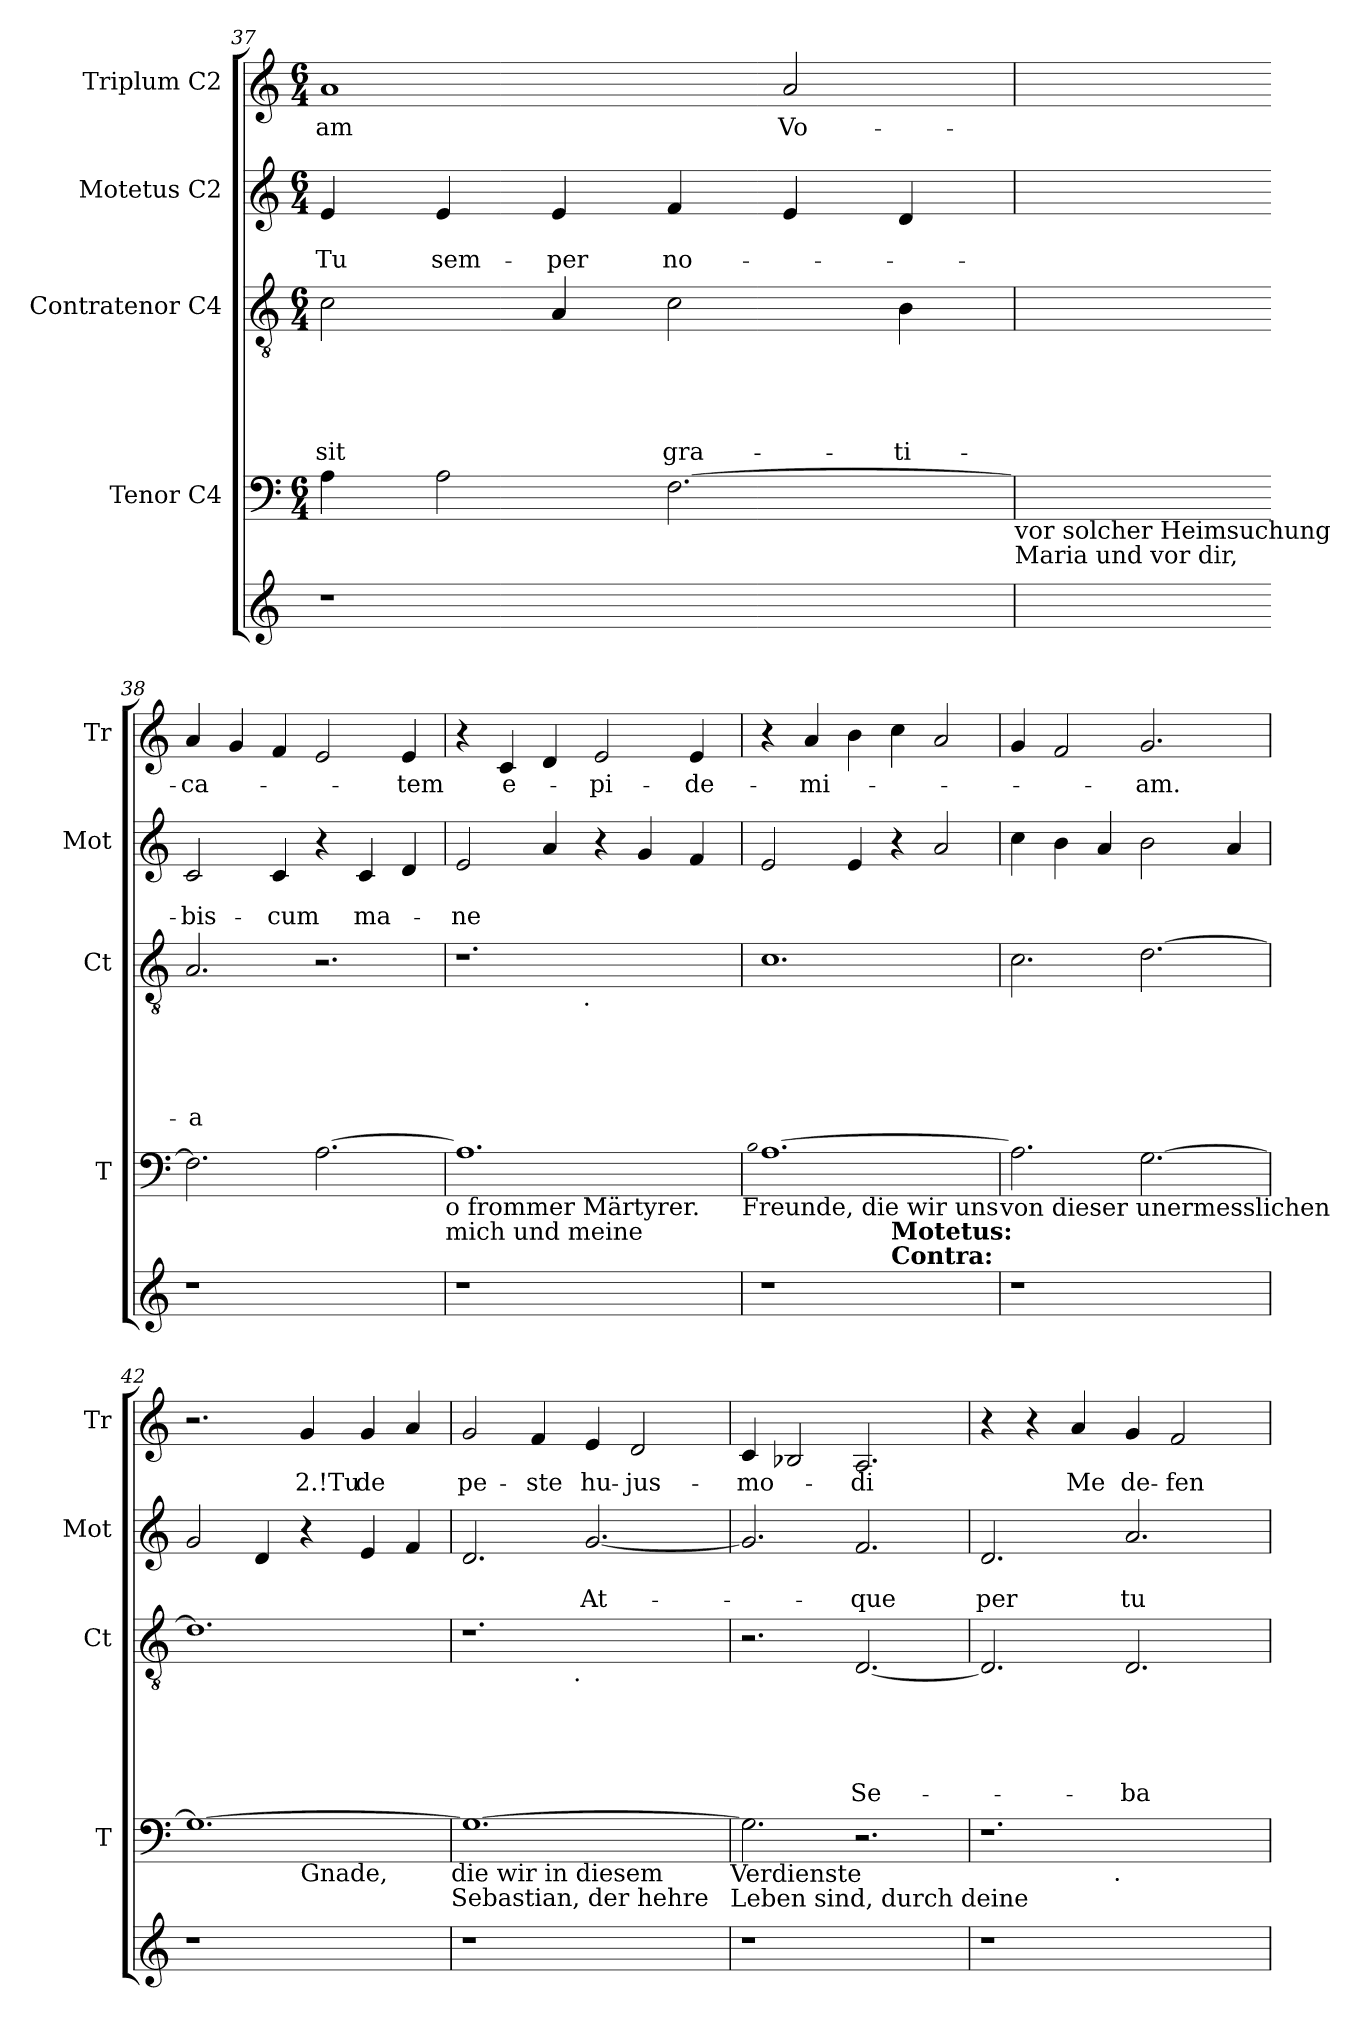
**kern	**kern	**kern	**text	**text	**text	**text	**text	**kern	**text	**text	**kern	**text
*part5	*part4	*part3	*part3	*part3	*part3	*part3	*part3	*part2	*part2	*part2	*part1	*part1
*staff5	*staff4	*staff3	*staff3	*staff3	*staff3	*staff3	*staff3	*staff2	*staff2	*staff2	*staff1	*staff1
*	*I"Tenor C4	*I"Contratenor C4	*	*	*	*	*	*I"Motetus C2	*	*	*I"Triplum C2	*
*	*I'T	*I'Ct	*	*	*	*	*	*I'Mot	*	*	*I'Tr	*
*clefG2	*clefF4	*clefGv2	*	*	*	*	*	*clefG2	*	*	*clefG2	*
*k[]	*k[]	*k[]	*	*	*	*	*	*k[]	*	*	*k[]	*
*C:	*C:	*C:	*	*	*	*	*	*C:	*	*	*C:	*
*	*M6/4	*M6/4	*	*	*	*	*	*M6/4	*	*	*M6/4	*
=37	=37	=37	=37	=37	=37	=37	=37	=37	=37	=37	=37	=37
!	!	!	!	!	!	!	!LO:LY:b	!	!	!LO:LY:b	!	!LO:LY:b
1r	4A\	2c\	.	.	.	.	-sit	4e/	.	Tu	1a	-am
!	!	!	!	!	!	!	!	!	!	!LO:LY:b	!	!
.	2A\	.	.	.	.	.	.	4e/	.	sem-	.	.
!	!	!	!	!	!	!	!	!	!	!LO:LY:b:rj	!	!
.	.	4A/	.	.	.	.	.	4e/	.	-per	.	.
!	!	!	!	!	!	!	!LO:LY:b	!	!	!LO:LY:b	!	!
.	[>2.F\	2c\	.	.	.	.	gra-	4f/	.	no-	.	.
!	!	!	!	!	!	!	!	!	!	!	!	!LO:LY:b
2ryy	.	.	.	.	.	.	.	4e/	.	.	2a/	Vo-
!	!	!	!	!	!	!	!LO:LY:b	!	!	!	!	!
.	.	4B\	.	.	.	.	-ti-	4d/	.	.	.	.
!	!LO:TX:b:t=vor solcher Heimsuchung	!	!	!	!	!	!	!	!	!	!	!
!	!LO:TX:b:t=Maria und vor dir,	!	!	!	!	!	!	!	!	!	!	!
=38	=38	=38	=38	=38	=38	=38	=38	=38	=38	=38	=38	=38
!	!	!	!	!	!	!	!LO:LY:b	!	!	!LO:LY:b	!	!LO:LY:b
1r	2.F\]	2.A/	.	.	.	.	-a	2c/	.	-bis-	4a/	-ca-
.	.	.	.	.	.	.	.	.	.	.	4g/	.
!	!	!	!	!	!	!	!	!	!	!LO:LY:b	!	!
.	.	.	.	.	.	.	.	4c/	.	-cum	4f/	.
.	[>2.A\	2.r	.	.	.	.	.	4r	.	.	2e/	.
!	!	!	!	!	!	!	!	!	!	!LO:LY:b	!	!
2ryy	.	.	.	.	.	.	.	4c/	.	ma-	.	.
!	!	!	!	!	!	!	!	!	!	!	!	!LO:LY:b
.	.	.	.	.	.	.	.	4d/	.	.	4e/	-tem
!	!LO:TX:b:t=o frommer Märtyrer.	!	!	!	!	!	!	!	!	!	!	!
!	!LO:TX:b:t=mich und meine	!	!	!	!	!	!	!	!	!	!	!
=39	=39	=39	=39	=39	=39	=39	=39	=39	=39	=39	=39	=39
!	!	!	!	!	!	!	!	!	!	!LO:LY:b	!	!
*	*	*^	*	*	*	*	*	*	*	*	*	*
1r	1.A]	1.r	2ryy	.	.	.	.	.	2e/	.	-ne	4r	.
!	!	!	!	!	!	!	!	!	!	!	!	!	!LO:LY:b
.	.	.	.	.	.	.	.	.	.	.	.	4c/	e-
.	.	.	8..ryy	.	.	.	.	.	4a/	.	.	4d/	.
!	!	!	!LO:TX:b:t=.	!	!	!	!	!	!	!	!	!	!
.	.	.	2ryy	.	.	.	.	.	.	.	.	.	.
!	!	!	!	!	!	!	!	!	!	!	!	!	!LO:LY:b
.	.	.	.	.	.	.	.	.	4r	.	.	2e/	-pi-
2ryy	.	.	.	.	.	.	.	.	4g/	.	.	.	.
.	.	.	4ryy	.	.	.	.	.	.	.	.	.	.
!	!	!	!	!	!	!	!	!	!	!	!	!	!LO:LY:b
.	.	.	.	.	.	.	.	.	4f/	.	.	4e/	-de-
.	.	.	32ryy	.	.	.	.	.	.	.	.	.	.
!	!LO:TX:b:t=Freunde, die wir uns	!	!	!	!	!	!	!	!	!	!	!	!
!!LO:LB:g=z
=40	=40	=40	=40	=40	=40	=40	=40	=40	=40	=40	=40	=40	=40
!	!LO:N:head=open	!	!	!	!	!	!	!	!	!	!	!	!
*	*	*v	*v	*	*	*	*	*	*	*	*	*	*
.	1qB	.	.	.	.	.	.	.	.	.	.	.
*	*^	*	*	*	*	*	*	*	*	*	*	*
1r	[>1.A	2.ryy	1.c	.	.	.	.	.	2e/	.	.	4r	.
!	!	!	!	!	!	!	!	!	!	!	!	!	!LO:LY:b
.	.	.	.	.	.	.	.	.	.	.	.	4a/	-mi-
.	.	.	.	.	.	.	.	.	4e/	.	.	4b\	.
!	!	!LO:TX:b:B:t=Motetus&colon;	!	!	!	!	!	!	!	!	!	!	!
!	!	!LO:TX:b:B:t=Contra&colon;	!	!	!	!	!	!	!	!	!	!	!
.	.	2.ryy	.	.	.	.	.	.	4r	.	.	4cc\	.
2ryy	.	.	.	.	.	.	.	.	2a/	.	.	2a/	.
!	!LO:TX:b:t=von dieser unermesslichen	!	!	!	!	!	!	!	!	!	!	!	!
=41	=41	=41	=41	=41	=41	=41	=41	=41	=41	=41	=41	=41	=41
!	!LO:TX:b:t=sei allezeit mit uns	!	!	!	!	!	!	!	!	!	!	!	!
*	*v	*v	*	*	*	*	*	*	*	*	*	*	*
1r	2.A\]	2.c\	.	.	.	.	.	4cc\	.	.	4g/	.
.	.	.	.	.	.	.	.	4b\	.	.	2f/	.
.	.	.	.	.	.	.	.	4a/	.	.	.	.
!	!	!	!	!	!	!	!	!	!	!	!	!LO:LY:b
.	[>2.G\	[>2.d\	.	.	.	.	.	2b\	.	.	2.g/	-am.
2ryy	.	.	.	.	.	.	.	.	.	.	.	.
.	.	.	.	.	.	.	.	4a/	.	.	.	.
=42	=42	=42	=42	=42	=42	=42	=42	=42	=42	=42	=42	=42
!	!LO:TX:b:t=und behüte uns,	!	!	!	!	!	!	!	!	!	!	!
*	*^	*	*	*	*	*	*	*	*	*	*	*
1r	1.G_	2.ryy	1.d]	.	.	.	.	.	2g/	.	.	2.r	.
.	.	.	.	.	.	.	.	.	4d/	.	.	.	.
!	!	!LO:TX:b:t=Gnade,	!	!	!	!	!	!	!	!	!	!	!
!	!	!	!	!	!	!	!	!	!	!	!	!	!LO:LY:b
.	.	2.ryy	.	.	.	.	.	.	4r	.	.	4g/	2.!Tu
!	!	!	!	!	!	!	!	!	!	!	!	!	!LO:LY:b
2ryy	.	.	.	.	.	.	.	.	4e/	.	.	4g/	de
.	.	.	.	.	.	.	.	.	4f/	.	.	4a/	.
!	!LO:TX:b:t=die wir in diesem	!	!	!	!	!	!	!	!	!	!	!	!
!	!LO:TX:b:t=Sebastian, der hehre	!	!	!	!	!	!	!	!	!	!	!	!
=43	=43	=43	=43	=43	=43	=43	=43	=43	=43	=43	=43	=43	=43
!	!	!	!	!	!	!	!	!	!	!	!	!	!LO:LY:b
*	*v	*v	*^	*	*	*	*	*	*	*	*	*	*
1r	1.G_	1.r	2ryy	.	.	.	.	.	2.d/	.	.	2g/	pe-
!	!	!	!	!	!	!	!	!	!	!	!	!	!LO:LY:b
.	.	.	8..ryy	.	.	.	.	.	.	.	.	4f/	-ste
!	!	!	!LO:TX:b:t=.	!	!	!	!	!	!	!	!	!	!
.	.	.	2ryy	.	.	.	.	.	.	.	.	.	.
!	!	!	!	!	!	!	!	!	!	!	!LO:LY:b	!	!LO:LY:b
.	.	.	.	.	.	.	.	.	[<2.g/	.	At-	4e/	hu-
!	!	!	!	!	!	!	!	!	!	!	!	!	!LO:LY:b:rj
2ryy	.	.	.	.	.	.	.	.	.	.	.	2d/	-jus-
.	.	.	4ryy	.	.	.	.	.	.	.	.	.	.
.	.	.	32ryy	.	.	.	.	.	.	.	.	.	.
!	!LO:TX:b:t=Verdienste	!	!	!	!	!	!	!	!	!	!	!	!
!	!LO:TX:b:t=Leben sind, durch deine	!	!	!	!	!	!	!	!	!	!	!	!
=44	=44	=44	=44	=44	=44	=44	=44	=44	=44	=44	=44	=44	=44
!	!	!	!	!	!	!	!	!	!	!	!	!	!LO:LY:b
*	*	*v	*v	*	*	*	*	*	*	*	*	*	*
1r	2.G\]	2.r	.	.	.	.	.	2.g/]	.	.	4c/	-mo-
.	.	.	.	.	.	.	.	.	.	.	2B-X/	.
!	!	!	!	!	!	!	!LO:LY:b	!	!	!LO:LY:b	!	!LO:LY:b
.	2.r	[<2.D/	.	.	.	.	Se-	2.f/	.	-que	2.A/	-di
2ryy	.	.	.	.	.	.	.	.	.	.	.	.
=45	=45	=45	=45	=45	=45	=45	=45	=45	=45	=45	=45	=45
!	!	!	!	!	!	!	!	!	!	!LO:LY:b	!	!
*	*^	*	*	*	*	*	*	*	*	*	*	*
1r	1.r	2ryy	2.D/]	.	.	.	.	.	2.d/	.	per	4r	.
.	.	.	.	.	.	.	.	.	.	.	.	4r	.
!	!	!	!	!	!	!	!	!	!	!	!	!	!LO:LY:b
.	.	8..ryy	.	.	.	.	.	.	.	.	.	4a/	Me
!	!	!LO:TX:b:t=.	!	!	!	!	!	!	!	!	!	!	!
.	.	2ryy	.	.	.	.	.	.	.	.	.	.	.
!	!	!	!	!	!	!	!	!LO:LY:b	!	!	!LO:LY:b	!	!LO:LY:b
.	.	.	2.D/	.	.	.	.	-ba-	2.a/	.	tu-	4g/	de-
!	!	!	!	!	!	!	!	!	!	!	!	!	!LO:LY:b:rj
2ryy	.	.	.	.	.	.	.	.	.	.	.	2f/	-fen-
.	.	4ryy	.	.	.	.	.	.	.	.	.	.	.
.	.	32ryy	.	.	.	.	.	.	.	.	.	.	.
*	*v	*v	*	*	*	*	*	*	*	*	*	*	*
=	=	=	=	=	=	=	=	=	=	=	=	=
*-	*-	*-	*-	*-	*-	*-	*-	*-	*-	*-	*-	*-
